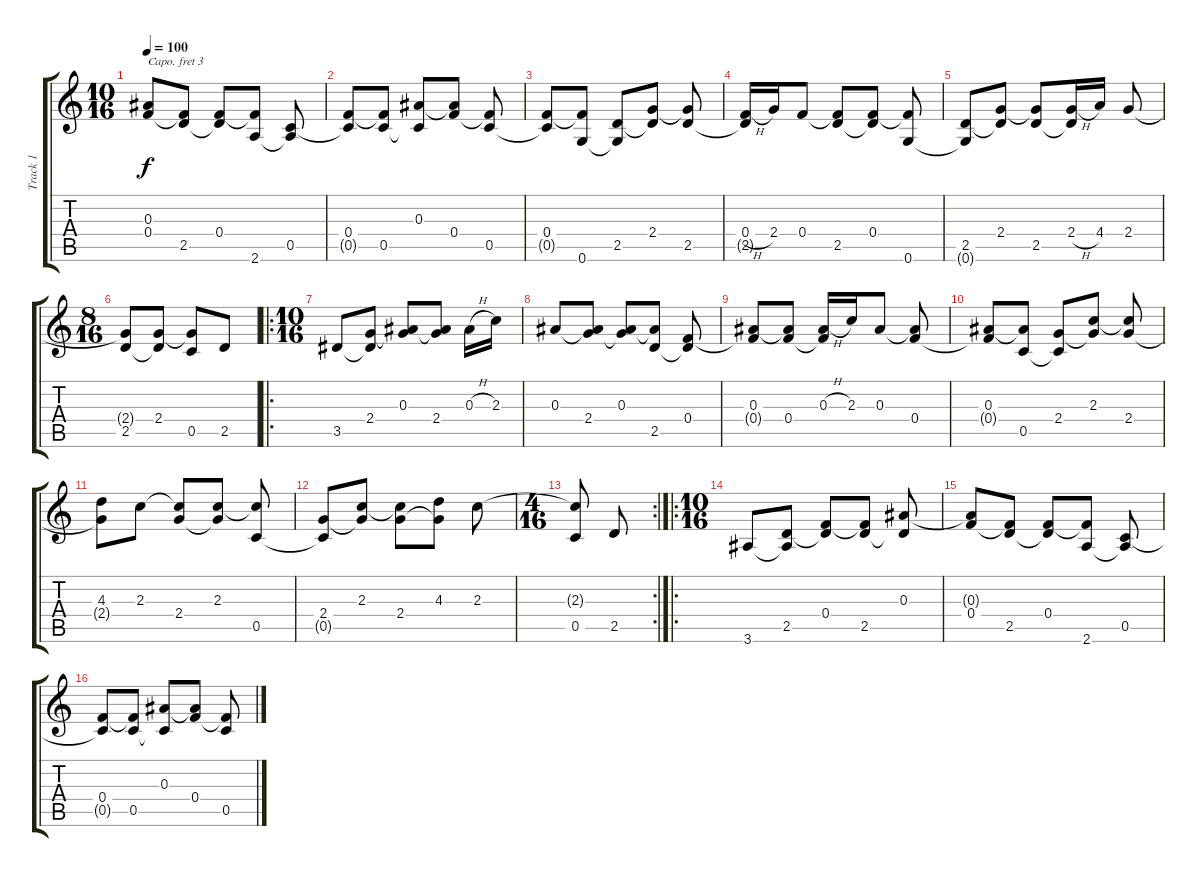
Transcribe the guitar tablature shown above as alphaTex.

\track ("Track 1" "Track 1") {instrument acousticguitarsteel}
\staff {score tabs}
\capo 3
\tuning (E4 B3 G3 D3 A2 E2) {hide}
\ts (10 16)
\tempo 100
\clef g2
\ks c
(0.3{t} 0.4).8{dy f} (0.4{t} 2.5).8 (0.4 2.5{t}).8 (0.4{t} 2.6).8 (0.5 2.6{t}).8 |
(0.4 0.5{t}).8 (0.4{t} 0.5).8 (0.3 0.5{t}).8 (0.3{t} 0.4).8 (0.4{t} 0.5).8 |
(0.4 0.5{t}).8 (0.4{t} 0.6).8 (2.5 0.6{t}).8 (2.4 2.5{t}).8 (2.4{t} 2.5).8 |
(0.4{h} 2.5{t}).16 2.4.16 0.4.8 (0.4{t} 2.5).8 (0.4 2.5{t}).8 (0.4{t} 0.6).8 |
(2.5 0.6{t}).8 (2.4 2.5{t}).8 (2.4{t} 2.5).8 (2.4{h} 2.5{t}).16 4.4.16 2.4.8 |
\ts (8 16)
(2.4{t} 2.5).8 (2.4 2.5{t}).8 (2.4{t} 0.5).8 2.5.8 |
\ro
\ts (10 16)
3.5.8 (2.4 3.5{t}).8 (0.3 2.4{t}).8 (0.3{t} 2.4).8 0.3{h}.16 2.3.16 |
0.3.8 (0.3{t} 2.4).8 (0.3 2.4{t}).8 (0.3{t} 2.5).8 (0.4 2.5{t}).8 |
(0.3 0.4{t}).8 (0.3{t} 0.4).8 (0.3{h} 0.4{t}).16 2.3.16 0.3.8 (0.3{t} 0.4).8 |
(0.3 0.4{t}).8 (0.3{t} 0.5).8 (2.4 0.5{t}).8 (2.3 2.4{t}).8 (2.3{t} 2.4).8 |
(4.3 2.4{t}).8 2.3.8 (2.3{t} 2.4).8 (2.3 2.4{t}).8 (2.3{t} 0.5).8 |
(2.4 0.5{t}).8 (2.3 2.4{t}).8 (2.3{t} 2.4).8 (4.3 2.4{t}).8 2.3.8 |
\rc 2
\ts (4 16)
(2.3{t} 0.5).8 2.5.8 |
\ro
\ts (10 16)
3.6.8 (2.5 3.6{t}).8 (0.4 2.5{t}).8 (0.4{t} 2.5).8 (0.3 2.5{t}).8 |
(0.3{t} 0.4).8 (0.4{t} 2.5).8 (0.4 2.5{t}).8 (0.4{t} 2.6).8 (0.5 2.6{t}).8 |
(0.4 0.5{t}).8 (0.4{t} 0.5).8 (0.3 0.5{t}).8 (0.3{t} 0.4).8 (0.4{t} 0.5).8
